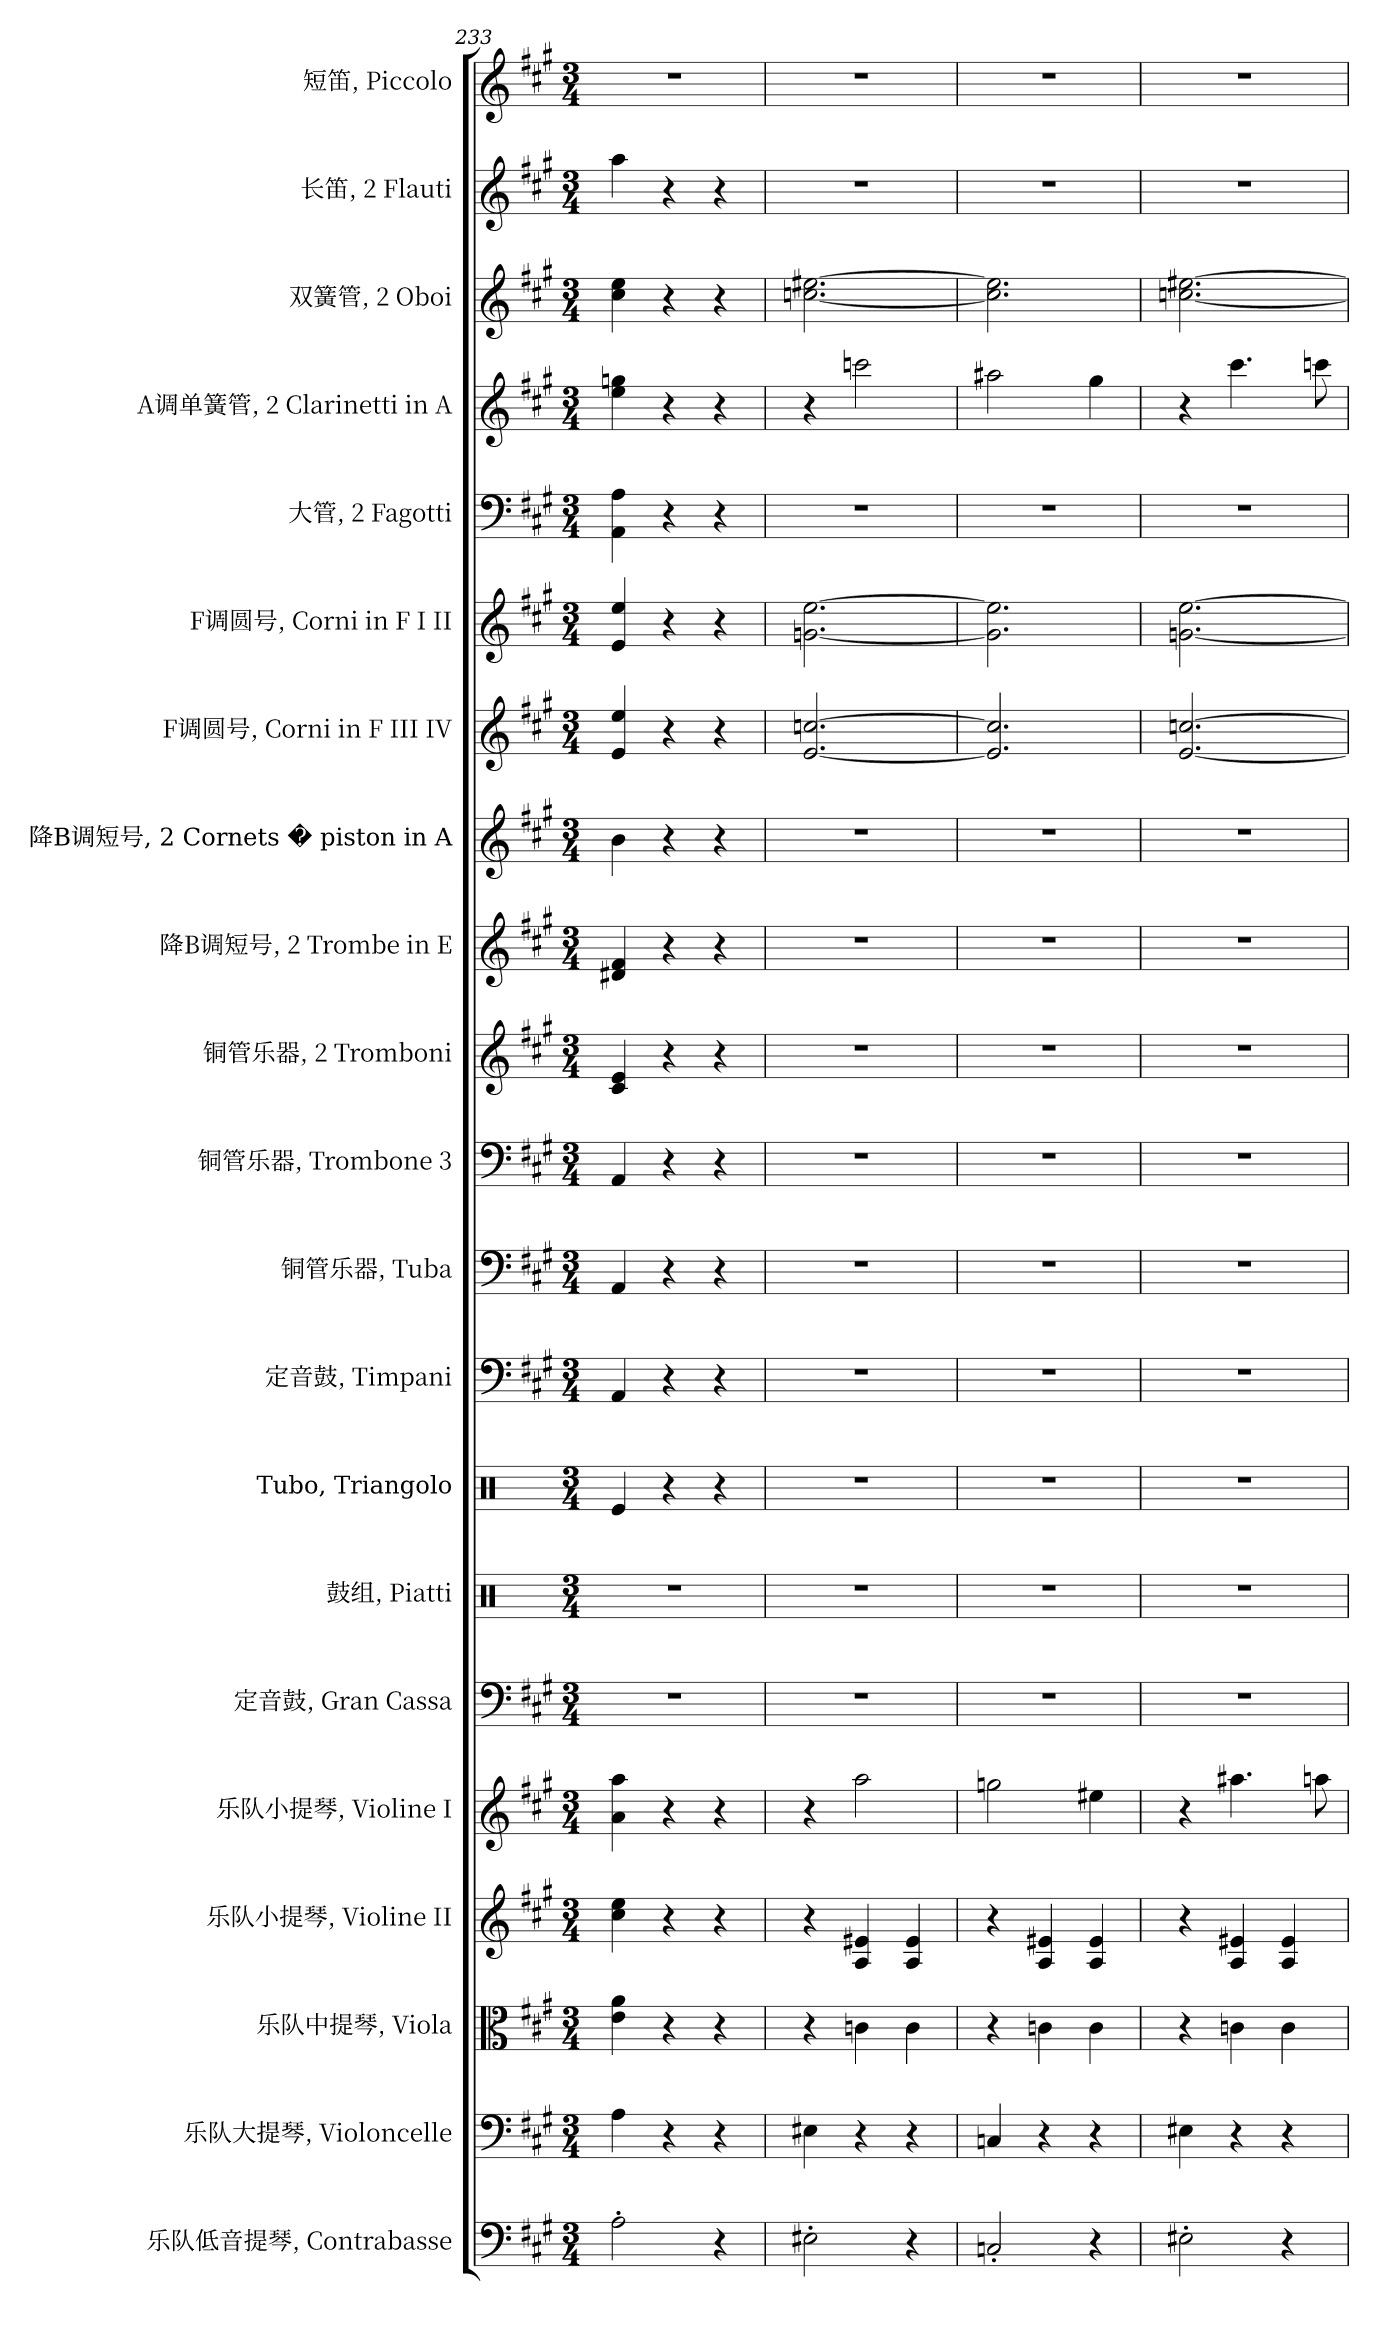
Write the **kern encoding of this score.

**kern	**kern	**kern	**kern	**kern	**kern	**kern	**kern	**kern	**kern	**kern	**kern	**kern	**kern	**kern	**kern	**kern	**kern	**kern	**kern	**kern
*part21	*part20	*part19	*part18	*part17	*part16	*part15	*part14	*part13	*part12	*part11	*part10	*part9	*part8	*part7	*part6	*part5	*part4	*part3	*part2	*part1
*staff21	*staff20	*staff19	*staff18	*staff17	*staff16	*staff15	*staff14	*staff13	*staff12	*staff11	*staff10	*staff9	*staff8	*staff7	*staff6	*staff5	*staff4	*staff3	*staff2	*staff1
*I"乐队低音提琴, Contrabasse	*I"乐队大提琴, Violoncelle	*I"乐队中提琴, Viola	*I"乐队小提琴, Violine II	*I"乐队小提琴, Violine I	*I"定音鼓, Gran Cassa	*I"鼓组, Piatti	*I"Tubo, Triangolo	*I"定音鼓, Timpani	*I"铜管乐器, Tuba	*I"铜管乐器, Trombone 3	*I"铜管乐器, 2 Tromboni	*I"降B调短号, 2 Trombe in E	*I"降B调短号, 2 Cornets � piston in A	*I"F调圆号, Corni in F III IV	*I"F调圆号, Corni in F I II	*I"大管, 2 Fagotti	*I"A调单簧管, 2 Clarinetti in A	*I"双簧管, 2 Oboi	*I"长笛, 2 Flauti	*I"短笛, Piccolo
*I'Cbs.	*	*	*	*	*	*	*I'Tu.	*I'Timp.	*	*	*	*	*I'B♭ Cnt.	*	*	*	*I'A Cl.	*I'Ob.	*I'Fl.	*I'Picc.
*clefF4	*clefF4	*clefC3	*clefG2	*clefG2	*clefF4	*clefX	*clefX	*clefF4	*clefF4	*clefF4	*clefG2	*clefG2	*clefG2	*clefG2	*clefG2	*clefF4	*clefG2	*clefG2	*clefG2	*clefG2
*ITrd7c12	*	*	*	*	*	*	*	*	*	*	*	*ITrd1c2	*ITrd1c2	*ITrd4c7	*ITrd4c7	*	*ITrd2c3	*	*	*ITrd-7c-12
*k[f#c#g#]	*k[f#c#g#]	*k[f#c#g#]	*k[f#c#g#]	*k[f#c#g#]	*k[f#c#g#]	*k[]	*k[]	*k[f#c#g#]	*k[f#c#g#]	*k[f#c#g#]	*k[f#c#g#]	*k[f#]	*k[f#]	*k[f#c#]	*k[f#c#]	*k[f#c#g#]	*k[f#c#g#d#a#e#]	*k[f#c#g#]	*k[f#c#g#]	*k[f#c#g#]
*M3/4	*M3/4	*M3/4	*M3/4	*M3/4	*M3/4	*M3/4	*M3/4	*M3/4	*M3/4	*M3/4	*M3/4	*M3/4	*M3/4	*M3/4	*M3/4	*M3/4	*M3/4	*M3/4	*M3/4	*M3/4
*MM200	*MM200	*MM200	*MM200	*MM200	*MM200	*MM200	*MM200	*MM200	*MM200	*MM200	*MM200	*MM200	*MM200	*MM200	*MM200	*MM200	*MM200	*MM200	*MM200	*MM200
=233	=233	=233	=233	=233	=233	=233	=233	=233	=233	=233	=233	=233	=233	=233	=233	=233	=233	=233	=233	=233
2AA'\	4A\	4e\ 4a\	4cc#\ 4ee\	4a\ 4aa\	2.r	2.r	4Re/	4AA/	4AA/	4AA/	4c#/ 4e/	4c#X/ 4e/	4a\	4A/ 4a/	4A/ 4a/	4AA\ 4A\	4cc#\ 4een\	4cc#\ 4ee\	4aa\	2.r
.	4r	4r	4r	4r	.	.	4r	4r	4r	4r	4r	4r	4r	4r	4r	4r	4r	4r	4r	.
4r	4r	4r	4r	4r	.	.	4r	4r	4r	4r	4r	4r	4r	4r	4r	4r	4r	4r	4r	.
=234	=234	=234	=234	=234	=234	=234	=234	=234	=234	=234	=234	=234	=234	=234	=234	=234	=234	=234	=234	=234
*	*	*	*	*	*	*	*	*	*	*	*	*	*	*	*	*	*	*	*	*MM200
2EE#X'\	4E#X\	4r	4r	4r	2.r	2.r	2.r	2.r	2.r	2.r	2.r	2.r	2.r	[2.A/ [2.fn/	[2.cn\ [2.a\	2.r	4r	[2.ccn\ [2.ee#X\	2.r	2.r
.	4r	4cn\	4A/ 4e#X/	2aa\	.	.	.	.	.	.	.	.	.	.	.	.	2aan\	.	.	.
4r	4r	4c\	4A/ 4e#/	.	.	.	.	.	.	.	.	.	.	.	.	.	.	.	.	.
=235	=235	=235	=235	=235	=235	=235	=235	=235	=235	=235	=235	=235	=235	=235	=235	=235	=235	=235	=235	=235
*	*	*	*	*	*	*	*	*	*	*	*	*	*	*	*	*	*	*	*	*MM200
2CCn'/	4Cn/	4r	4r	2ggn\	2.r	2.r	2.r	2.r	2.r	2.r	2.r	2.r	2.r	2.A/] 2.f/]	2.c\] 2.a\]	2.r	2ff##X\	2.cc\] 2.ee#\]	2.r	2.r
.	4r	4cn\	4A/ 4e#X/	.	.	.	.	.	.	.	.	.	.	.	.	.	.	.	.	.
4r	4r	4c\	4A/ 4e#/	4ee#X\	.	.	.	.	.	.	.	.	.	.	.	.	4ee#\	.	.	.
!!LO:PB:g=z
=236	=236	=236	=236	=236	=236	=236	=236	=236	=236	=236	=236	=236	=236	=236	=236	=236	=236	=236	=236	=236
*	*	*	*	*	*	*	*	*	*	*	*	*	*	*	*	*	*	*	*	*MM200
2EE#X'\	4E#X\	4r	4r	4r	2.r	2.r	2.r	2.r	2.r	2.r	2.r	2.r	2.r	[2.A/ [2.fn/	[2.cn\ [2.a\	2.r	4r	[2.ccn\ [2.ee#X\	2.r	2.r
.	4r	4cn\	4A/ 4e#X/	4.aa#X\	.	.	.	.	.	.	.	.	.	.	.	.	4.aa#\	.	.	.
4r	4r	4c\	4A/ 4e#/	.	.	.	.	.	.	.	.	.	.	.	.	.	.	.	.	.
.	.	.	.	8aan\	.	.	.	.	.	.	.	.	.	.	.	.	8aan\	.	.	.
=	=	=	=	=	=	=	=	=	=	=	=	=	=	=	=	=	=	=	=	=
*-	*-	*-	*-	*-	*-	*-	*-	*-	*-	*-	*-	*-	*-	*-	*-	*-	*-	*-	*-	*-
